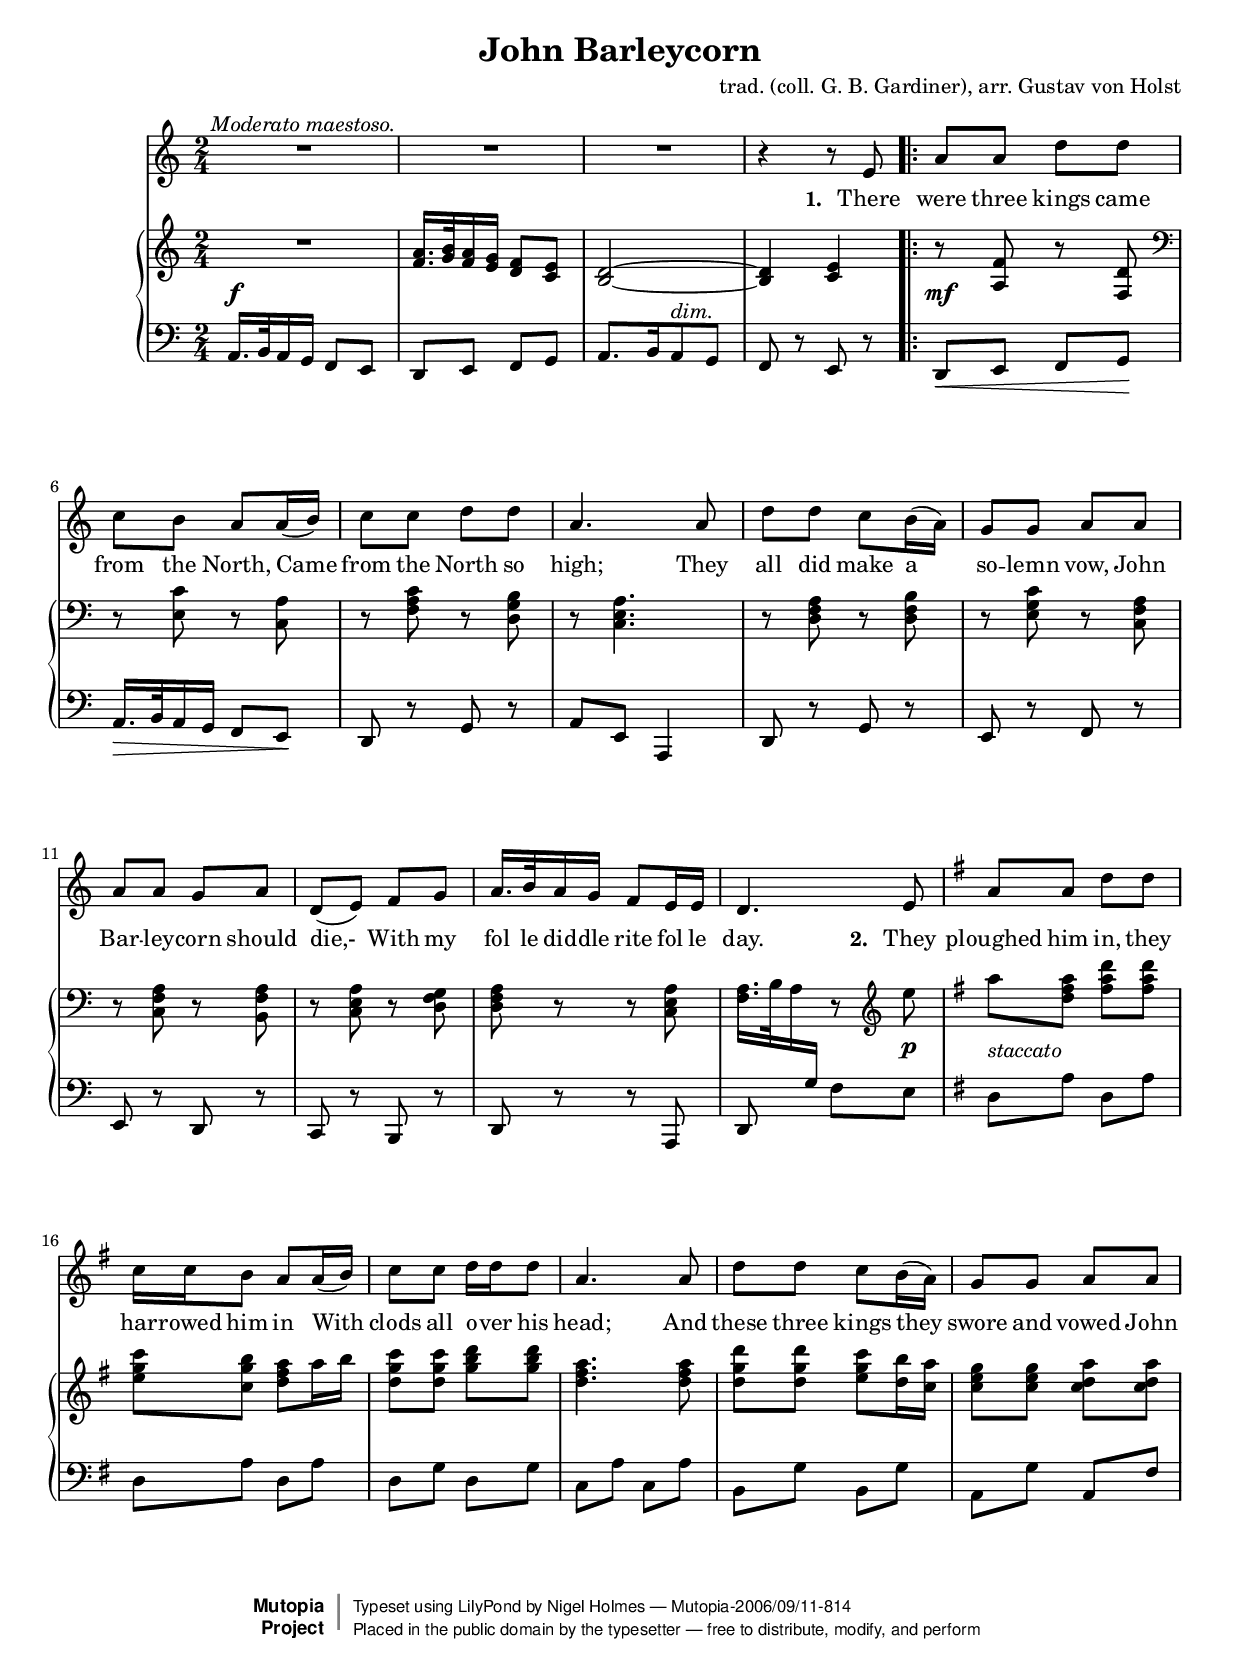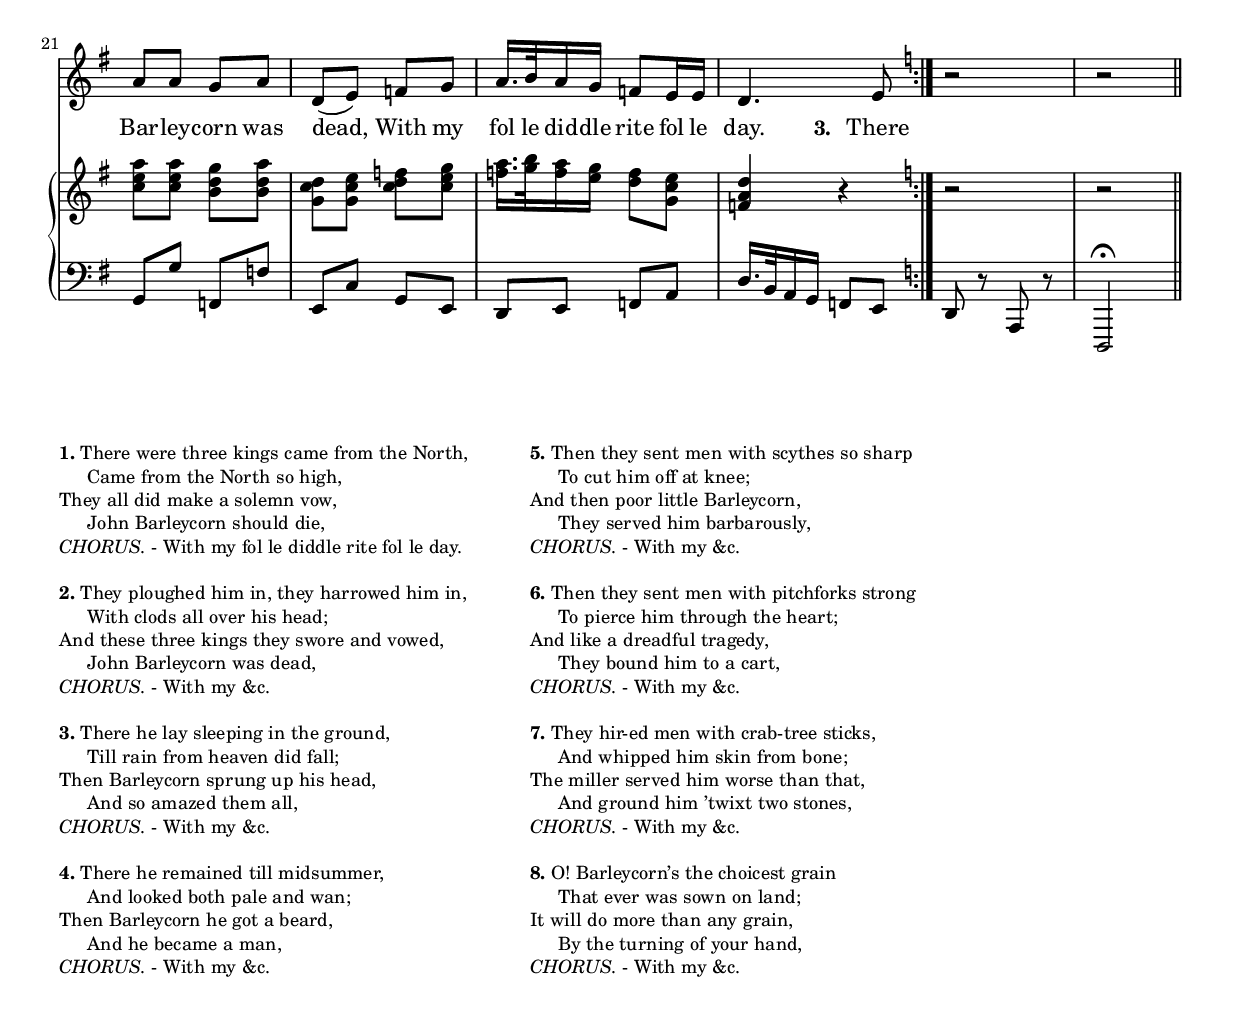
\version "2.18.0"

\header {
  title = "John Barleycorn"
  composer = "trad. (coll. G. B. Gardiner), arr. Gustav von Holst"
  % instrument = "Voice, Piano"

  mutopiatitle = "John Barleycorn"
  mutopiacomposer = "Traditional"
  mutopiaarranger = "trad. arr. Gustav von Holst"
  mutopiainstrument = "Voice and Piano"
  date = "1909"
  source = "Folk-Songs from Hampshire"
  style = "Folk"
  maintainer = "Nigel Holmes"
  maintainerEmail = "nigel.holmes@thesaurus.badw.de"
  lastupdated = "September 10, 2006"

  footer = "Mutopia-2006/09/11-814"
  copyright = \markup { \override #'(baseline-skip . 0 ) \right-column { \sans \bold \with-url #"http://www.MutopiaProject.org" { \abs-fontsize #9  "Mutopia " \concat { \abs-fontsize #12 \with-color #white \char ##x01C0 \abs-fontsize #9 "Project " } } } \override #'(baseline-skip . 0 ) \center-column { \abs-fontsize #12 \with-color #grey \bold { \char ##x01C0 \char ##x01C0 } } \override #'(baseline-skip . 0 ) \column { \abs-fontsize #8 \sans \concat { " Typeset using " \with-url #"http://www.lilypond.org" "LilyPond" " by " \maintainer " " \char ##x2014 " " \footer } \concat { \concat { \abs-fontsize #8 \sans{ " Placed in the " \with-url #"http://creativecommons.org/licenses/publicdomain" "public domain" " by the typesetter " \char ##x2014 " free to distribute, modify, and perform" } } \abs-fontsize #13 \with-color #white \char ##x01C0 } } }
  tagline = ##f
}

#(set-global-staff-size 18)

\paper {
  % #(set-paper-size "letter")
  ragged-bottom = ##f
  print-page-number = ##f
  top-margin = #18
  markup-system-spacing #'padding = #2
  last-bottom-spacing #'padding = #8
}

melody = \relative c' \context Voice = "singer"
{
  \set Staff.midiInstrument = "flute"
  \key c \major
  \time 2/4
  \clef treble

  R2^\markup {\italic {Moderato maestoso.}}
  R2*2 r4 r8
  e8
  \repeat volta 4 {
    \bar ".|:"
    a a d d c b a
    a16 (b) c8 c d d a4.
    a8 d d c b16(a) g8 g a
    a a a g a d,(e)
    f g a16. b32 a16 g f8 e16 e d4.
    e8 \key g \major a a d d c16 c b8 a a16(b) c8 c d16 d d8 a4.
    a8 d d c b16(a) g8 g a a a a g a d,(e)
    f g a16. b32 a16 g f8 e16 e d4. e8
    \once \override Score.BreakAlignment.break-align-orders = #(make-vector  3
                                                                 '(span-bar
                                                                   breathing-sign
                                                                   staff-bar
                                                                   key
                                                                   clef
                                                                   time-signature))
    \once \override Staff.KeyCancellation.X-offset = #-1
    \key c \major \bar ":|."

    %\key c\major \bar ":|."
  }
  r2 r2

  \bar  "||"
}

text = \lyricmode {
  \set stanza = "1. "
  There were three kings came from the North,
  Came from the North so high;
  They all did make a so -- lemn vow,
  John Bar -- ley -- corn should die,-
  With my fol le did -- dle rite fol le day.

  \set stanza = "2. "
  They ploughed him in, they har -- rowed him in
  With clods all o -- ver his head;
  And these three kings they swore and vowed
  John Bar -- ley -- corn was dead,
  With my fol le did -- dle rite fol le day.

  \set stanza = "3. "
  There
}

upper = \relative c' {
  \key c \major

  \override DynamicText.extra-offset = #'(0.0 . -1.0)
  R2_\f   <f a>16. [<g b>32 <f a>16 <e g>] <d f>8 <c e> <b d>2 ~<b d>4 <c e>
  r8_\mf <a f'> r <f d'>
  \clef bass    r <e c'> r <c a'> r <f a c> r <d g b> r <c e a>4.
  r8 <d f a> r <d f b> r <e g c> r <c f a> r <c f a> r  <b f' a> r <c e a>
  % With my
  r <d f g> <d f a> r r <c e a> <f a>16. [b32 a16 \change Staff = bassclef g]  \change Staff = trebleclef r8
  \clef treble e''_\p \key g \major
  \once \override TextScript.extra-offset = #'(0.0 . -1.4)
  a_\markup {\italic staccato} <d, fis a> <fis a d> <fis a d> |
  <e g c> <c g' b> <d fis a>
  %With clods all
  a'16 b <d, g c>8 <d g c> <g b d> <g b d> <d fis a>4.
  <d fis a>8 <d g d'> <d g d'> <e g c> <d b'>16 <c a'> <c e g>8 <c e g> <c d a'> <c d a'> <c e a> <c e a> <b d g> <b d a'> <g c d>
  %With my fol
  <g c e> <c d f> <c e g> <f a>16. [<g b>32 <f a>16 <e g>] <d f>8 <g, c e> <f a d>4 r
  \once \override Staff.KeyCancellation.X-offset = #-1
  \key c \major \bar ":|."

  \key c \major
  r2 r2
}


lower = \relative c {
  \key c \major
  \clef bass
  a16. [b32 a16 g] f8 e d e f g a8. [b16
  a8^\markup {\italic dim.} g] f r e
  %There were
  r d_\< e f g_\! a16._\> [b32 a16 g] f8 e_\! d r g r a e a,4 d8 r g r e r f r e r d r c r
  %With my
  b r d r r a d s8 f'8 e
  \key g \major
  d a' d, a' d, a' d, a' d, g d g c, a' c,
  %And these three kings
  a' b, g' b, g' a, g' a, fis' g, g' f,  f' e, c'
  %WIth my
  g e d e f a d16. [b32 a16 g] f8 e
  \once \override Staff.KeyCancellation.X-offset = #-1
  \key c \major \bar ":|."

  \key c \major
  d r a r d,2 \fermata
}


\book {
  \score {
    <<
      \new Staff<< \melody  >>
      \lyricsto "singer" \new Lyrics \text
      \context PianoStaff <<
        \context Staff = "trebleclef" << \upper >>
        \context Staff = "bassclef"  << \lower >>
      >>
    >>
    \layout {}

    \midi {
      \tempo 8 = 60
    }
    
  }
  \markup {
    \small \override #'(baseline-skip . 2.5) {
      \column {
        \line {\bold 1. There were three kings came from the North,}
        \line {\hspace #3.0 Came from the North so high,}
        \line {They all did make a solemn vow,}
        \line {\hspace #3.0 John Barleycorn should die,}
        \line {\italic CHORUS. - With my fol le diddle rite fol le day.}
        \line {" "}
        \line {\bold 2. They ploughed him in, they harrowed him in,}
        \line {\hspace #3.0 With clods all over his head;}
        \line {And these three kings they swore and vowed,}
        \line {\hspace #3.0 John Barleycorn was dead,}
        \line {\italic CHORUS. - With my &c.}
        \line {" "}
        \line {\bold 3. There he lay sleeping in the ground,}
        \line {\hspace #3.0 Till rain from heaven did fall;}
        \line {Then Barleycorn sprung up his head,}
        \line {\hspace #3.0 And so amazed them all,}
        \line {\italic CHORUS. - With my &c.}
        \line {" "}
        \line {\bold 4. There he remained till midsummer,}
        \line {\hspace #3.0 And looked both pale and wan;}
        \line {Then Barleycorn he got a beard,}
        \line {\hspace #3.0 And he became a man,}
        \line {\italic CHORUS. - With my &c.}
      }
      \hspace #6.0
      \column {
        \line {\bold 5. Then they sent men with scythes so sharp}
        \line {\hspace #3.0 To cut him off at knee;}
        \line {And then poor little Barleycorn,}
        \line {\hspace #3.0 They served him barbarously,}
        \line {\italic CHORUS. - With my &c.}
        \line {" "}
        \line {\bold 6. Then they sent men with pitchforks strong}
        \line {\hspace #3.0 To pierce him through the heart;}
        \line {And like a dreadful tragedy,}
        \line {\hspace #3.0 They bound him to a cart,}
        \line {\italic CHORUS. - With my &c.}
        \line {" "}
        \line {\bold 7. They hir-ed men with crab-tree sticks,}
        \line {\hspace #3.0 And whipped him skin from bone;}
        \line {The miller served him worse than that,}
        \line {\hspace #3.0 And ground him ’twixt two stones,}
        \line {\italic CHORUS. - With my &c.}
        \line {" "}
        \line {\bold 8. O! Barleycorn’s the choicest grain}
        \line {\hspace #3.0 That ever was sown on land;}
        \line {It will do more than any grain,}
        \line {\hspace #3.0 By the turning of your hand,}
        \line {\italic CHORUS. - With my &c.}
      }
    }
  }
}
